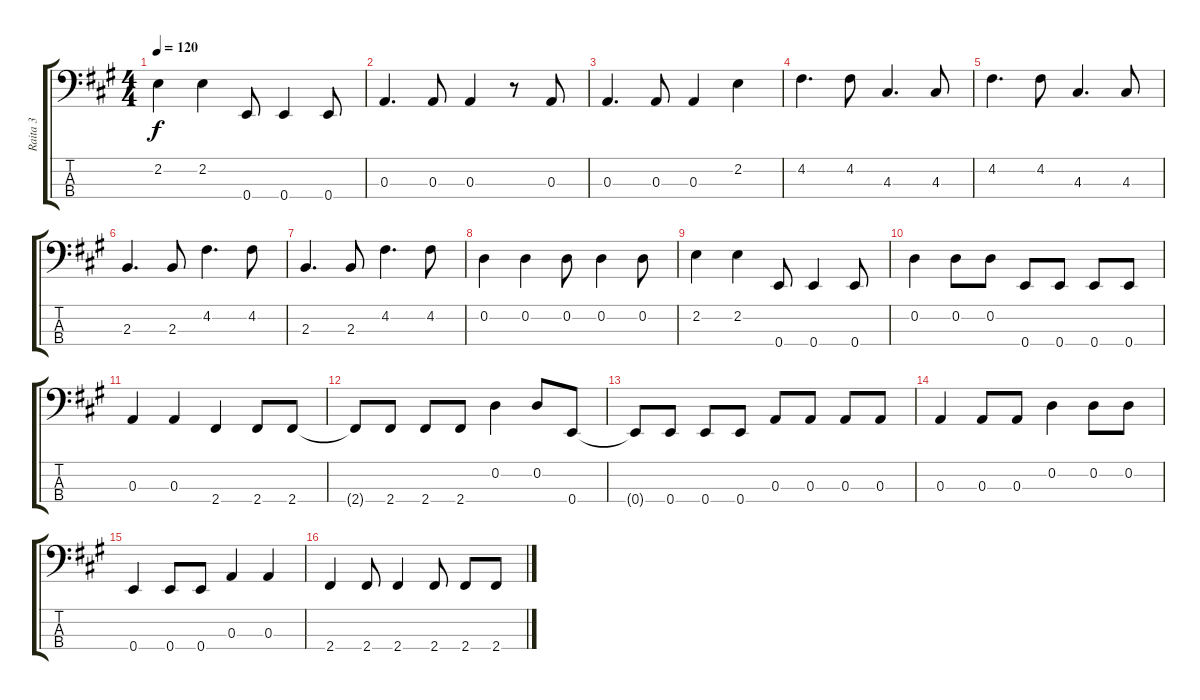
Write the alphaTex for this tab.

\track ("Raita 3" "Raita 3") {instrument electricbassfinger}
\staff {score tabs}
\tuning (G2 D2 A1 E1) {hide}
\ts (4 4)
\tempo 120
\clef f4
\ks f#minor
2.2.4{dy f} 2.2.4 0.4.8 0.4.4 0.4.8 |
0.3.4{d} 0.3.8 0.3.4 r.8 0.3.8 |
0.3.4{d} 0.3.8 0.3.4 2.2.4 |
4.2.4{d} 4.2.8 4.3.4{d} 4.3.8 |
4.2.4{d} 4.2.8 4.3.4{d} 4.3.8 |
2.3.4{d} 2.3.8 4.2.4{d} 4.2.8 |
2.3.4{d} 2.3.8 4.2.4{d} 4.2.8 |
0.2.4 0.2.4 0.2.8 0.2.4 0.2.8 |
2.2.4 2.2.4 0.4.8 0.4.4 0.4.8 |
0.2.4 0.2.8 0.2.8 0.4.8 0.4.8 0.4.8 0.4.8 |
0.3.4 0.3.4 2.4.4 2.4.8 2.4.8 |
2.4{t}.8 2.4.8 2.4.8 2.4.8 0.2.4 0.2.8 0.4.8 |
0.4{t}.8 0.4.8 0.4.8 0.4.8 0.3.8 0.3.8 0.3.8 0.3.8 |
0.3.4 0.3.8 0.3.8 0.2.4 0.2.8 0.2.8 |
0.4.4 0.4.8 0.4.8 0.3.4 0.3.4 |
2.4.4 2.4.8 2.4.4 2.4.8 2.4.8 2.4.8
